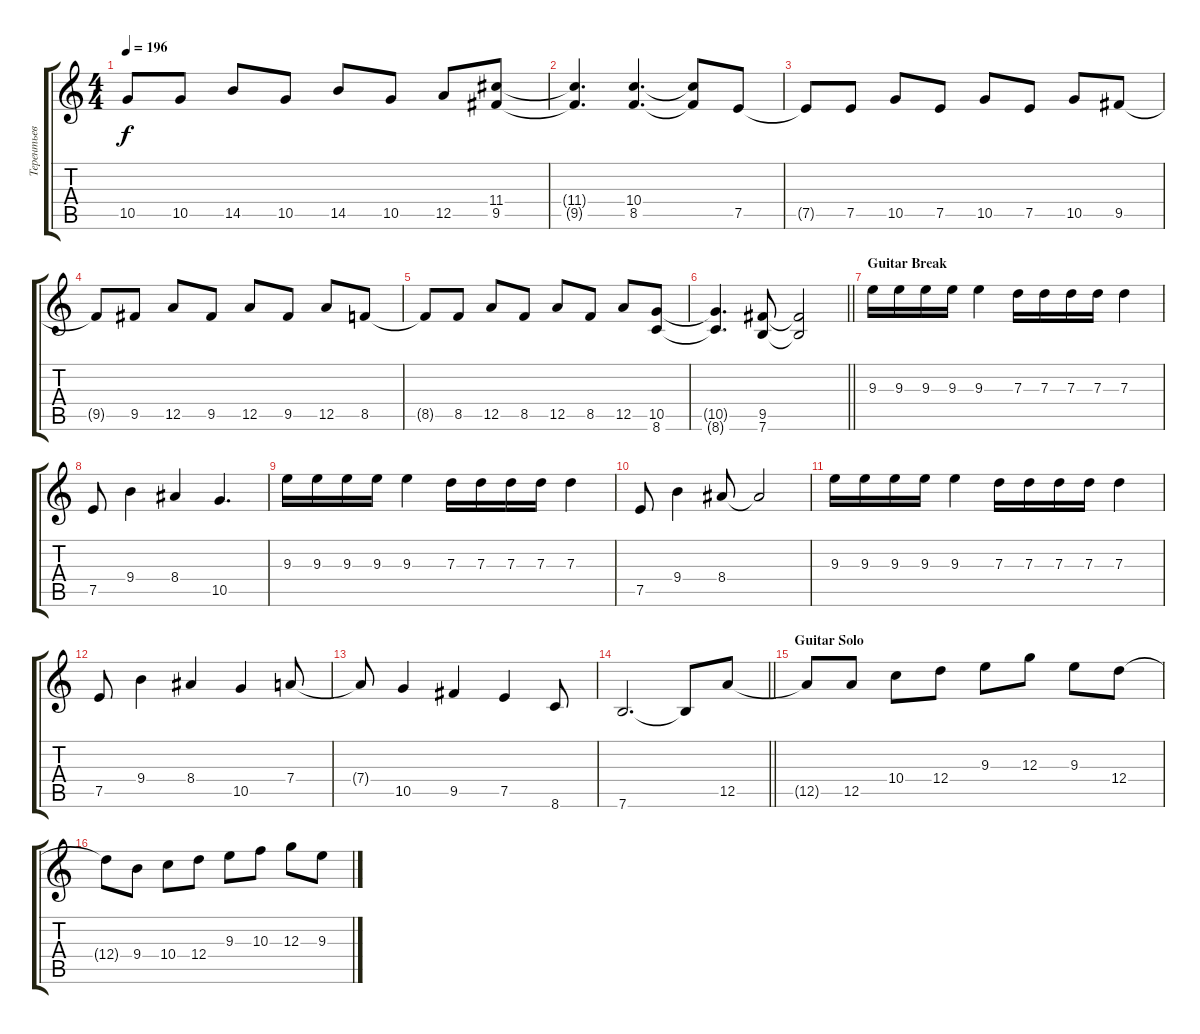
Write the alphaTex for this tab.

\track ("Терентьев" "Терентьев") {instrument overdrivenguitar}
\staff {score tabs}
\tuning (E4 B3 G3 D3 A2 E2) {hide}
\ts (4 4)
\tempo 196
\clef g2
\ks c
10.5{t}.8{dy f} 10.5.8 14.5.8 10.5.8 14.5.8 10.5.8 12.5.8 (11.4 9.5).8 |
(11.4{t} 9.5{t}).4{d} (10.4 8.5).4{d} (10.4{t} 8.5{t}).8 7.5.8 |
7.5{t}.8 7.5.8 10.5.8 7.5.8 10.5.8 7.5.8 10.5.8 9.5.8 |
9.5{t}.8 9.5.8 12.5.8 9.5.8 12.5.8 9.5.8 12.5.8 8.5.8 |
8.5{t}.8 8.5.8 12.5.8 8.5.8 12.5.8 8.5.8 12.5.8 (10.5 8.6).8 |
\barLineRight lightlight
(10.5{t} 8.6{t}).4{d} (9.5 7.6).8 (9.5{t} 7.6{t}).2 |
\section ("" "Guitar Break")
9.3.16 9.3.16 9.3.16 9.3.16 9.3.4 7.3.16 7.3.16 7.3.16 7.3.16 7.3.4 |
7.5.8 9.4.4 8.4.4 10.5.4{d} |
9.3.16 9.3.16 9.3.16 9.3.16 9.3.4 7.3.16 7.3.16 7.3.16 7.3.16 7.3.4 |
7.5.8 9.4.4 8.4.8 8.4{t}.2 |
9.3.16 9.3.16 9.3.16 9.3.16 9.3.4 7.3.16 7.3.16 7.3.16 7.3.16 7.3.4 |
7.5.8 9.4.4 8.4.4 10.5.4 7.4.8 |
7.4{t}.8 10.5.4 9.5.4 7.5.4 8.6.8 |
\barLineRight lightlight
7.6.2{d} 7.6{t}.8 12.5.8 |
\section ("" "Guitar Solo")
12.5{t}.8 12.5.8 10.4.8 12.4.8 9.3.8 12.3.8 9.3.8 12.4.8 |
12.4{t}.8 9.4.8 10.4.8 12.4.8 9.3.8 10.3.8 12.3.8 9.3.8
